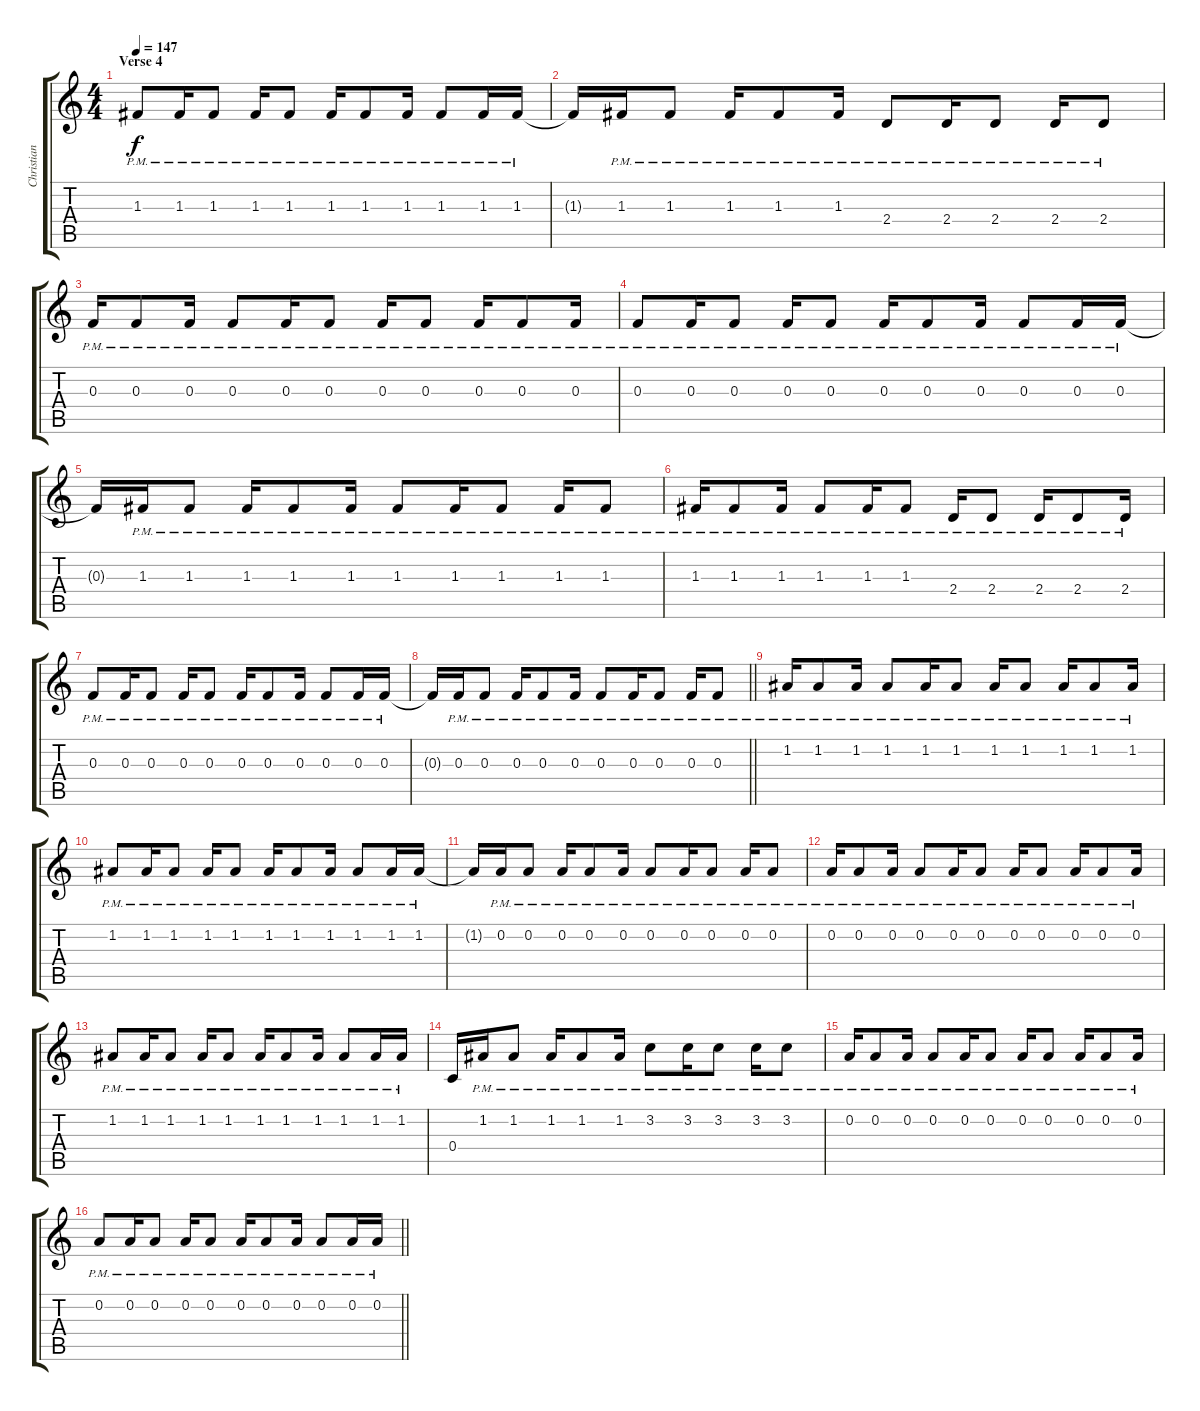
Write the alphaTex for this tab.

\track ("Christian Andreu - LEAD GUITAR" "Christian ") {instrument overdrivenguitar}
\staff {score tabs}
\tuning (D4 A3 F3 C3 G2 D2) {hide}
\ts (4 4)
\section ("" "Verse 4")
\tempo 147
\clef g2
\ks c
1.3{pm}.8{dy f} 1.3{pm}.16 1.3{pm}.8 1.3{pm}.16 1.3{pm}.8 1.3{pm}.16 1.3{pm}.8 1.3{pm}.16 1.3{pm}.8 1.3{pm}.16 1.3{pm}.16 |
1.3{t}.16 1.3{pm}.16 1.3{pm}.8 1.3{pm}.16 1.3{pm}.8 1.3{pm}.16 2.4{pm}.8 2.4{pm}.16 2.4{pm}.8 2.4{pm}.16 2.4{pm}.8 |
0.3{pm}.16 0.3{pm}.8 0.3{pm}.16 0.3{pm}.8 0.3{pm}.16 0.3{pm}.8 0.3{pm}.16 0.3{pm}.8 0.3{pm}.16 0.3{pm}.8 0.3{pm}.16 |
0.3{pm}.8 0.3{pm}.16 0.3{pm}.8 0.3{pm}.16 0.3{pm}.8 0.3{pm}.16 0.3{pm}.8 0.3{pm}.16 0.3{pm}.8 0.3{pm}.16 0.3{pm}.16 |
0.3{t}.16 1.3{pm}.16 1.3{pm}.8 1.3{pm}.16 1.3{pm}.8 1.3{pm}.16 1.3{pm}.8 1.3{pm}.16 1.3{pm}.8 1.3{pm}.16 1.3{pm}.8 |
1.3{pm}.16 1.3{pm}.8 1.3{pm}.16 1.3{pm}.8 1.3{pm}.16 1.3{pm}.8 2.4{pm}.16 2.4{pm}.8 2.4{pm}.16 2.4{pm}.8 2.4{pm}.16 |
0.3{pm}.8 0.3{pm}.16 0.3{pm}.8 0.3{pm}.16 0.3{pm}.8 0.3{pm}.16 0.3{pm}.8 0.3{pm}.16 0.3{pm}.8 0.3{pm}.16 0.3{pm}.16 |
\barLineRight lightlight
0.3{t}.16 0.3{pm}.16 0.3{pm}.8 0.3{pm}.16 0.3{pm}.8 0.3{pm}.16 0.3{pm}.8 0.3{pm}.16 0.3{pm}.8 0.3{pm}.16 0.3{pm}.8 |
\section ("" "")
1.2{pm}.16 1.2{pm}.8 1.2{pm}.16 1.2{pm}.8 1.2{pm}.16 1.2{pm}.8 1.2{pm}.16 1.2{pm}.8 1.2{pm}.16 1.2{pm}.8 1.2{pm}.16 |
1.2{pm}.8 1.2{pm}.16 1.2{pm}.8 1.2{pm}.16 1.2{pm}.8 1.2{pm}.16 1.2{pm}.8 1.2{pm}.16 1.2{pm}.8 1.2{pm}.16 1.2{pm}.16 |
1.2{t}.16 0.2{pm}.16 0.2{pm}.8 0.2{pm}.16 0.2{pm}.8 0.2{pm}.16 0.2{pm}.8 0.2{pm}.16 0.2{pm}.8 0.2{pm}.16 0.2{pm}.8 |
0.2{pm}.16 0.2{pm}.8 0.2{pm}.16 0.2{pm}.8 0.2{pm}.16 0.2{pm}.8 0.2{pm}.16 0.2{pm}.8 0.2{pm}.16 0.2{pm}.8 0.2{pm}.16 |
1.2{pm}.8 1.2{pm}.16 1.2{pm}.8 1.2{pm}.16 1.2{pm}.8 1.2{pm}.16 1.2{pm}.8 1.2{pm}.16 1.2{pm}.8 1.2{pm}.16 1.2{pm}.16 |
0.4.16 1.2{pm}.16 1.2{pm}.8 1.2{pm}.16 1.2{pm}.8 1.2{pm}.16 3.2{pm}.8 3.2{pm}.16 3.2{pm}.8 3.2{pm}.16 3.2{pm}.8 |
0.2{pm}.16 0.2{pm}.8 0.2{pm}.16 0.2{pm}.8 0.2{pm}.16 0.2{pm}.8 0.2{pm}.16 0.2{pm}.8 0.2{pm}.16 0.2{pm}.8 0.2{pm}.16 |
\barLineRight lightlight
0.2{pm}.8 0.2{pm}.16 0.2{pm}.8 0.2{pm}.16 0.2{pm}.8 0.2{pm}.16 0.2{pm}.8 0.2{pm}.16 0.2{pm}.8 0.2{pm}.16 0.2{pm}.16
